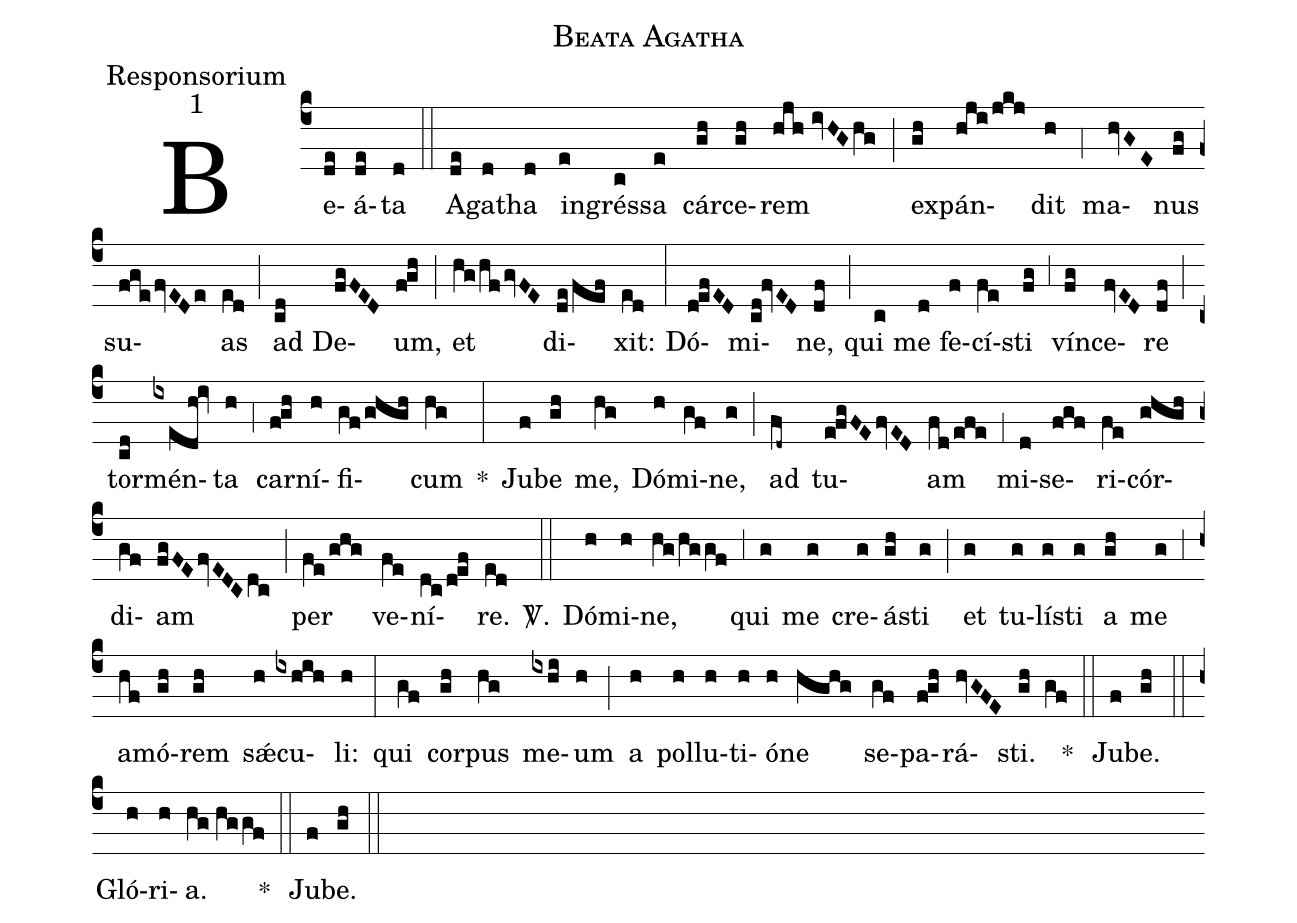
name:Beata Agatha;
office-part:Responsorium;
mode:1;
%%
(c4) Be(de)á(de)ta(d) (::) A(de)ga(d)tha(d) in(e)grés(c)sa(e) cár(gh)ce(gh)rem(hjh//ivHGhg) (;) ex(gh)pán(hji/jkj)dit(h) (;4) ma(hvGE)nus(fg) su(fge/fvEDe)as(ed) (;) ad(cd) De(fgFED)um,(f!gh) (;) et(hg/hf/gvFE) di(de/fef)xit:(ed) (:) Dó(d!efED)mi(cd!fvED)ne,(df) (;) qui(c) me(d) fe(f)cí(fe)sti(fg) (;3) vín(fg)ce(fvED)re(df) (;) tor(cd)mén(ixedh!iv)ta(h) (;4) car(f!gh)ní(h)fi(gf/ghgh)cum(hg) *(:) Ju(f)be(gh) me,(hg) Dó(h)mi(gf)ne,(g) (;) ad(fd~) tu(e!fgFE/fvED)am(fd/efe) (;1) mi(d)se(fgf)ri(fe)cór(ghgh)di(gf)am(fgFE/fvEDC/dc) (;) per(fe/ghg) ve(fe)ní(dc/d!ef)re.(ed) <sp>V/</sp>.(::) Dó(h)mi(h)ne,(hg/hggf) (;3) qui(g) me(g) cre(g)á(gh)sti(g) (;) et(g) tu(g)lí(g)sti(g) a(gh) me(g) (;3) a(hf)mó(gh)rem(gh) s<sp>'ae</sp>(h)cu(ixhih)li:(h) (:) qui(gf) cor(gh)pus(hg) me(ixhi)um(h) (;) a(h) pol(h)lu(h)ti(h)ó(h)ne(hghg) se(gf)pa(f!gh)rá(hvGFE)sti.(gh gf) *(::) Ju(f)be.(gh) (::) Gló(h)ri(h)a.(hg//hggf) *(::) Ju(f)be.(gh) (::)
